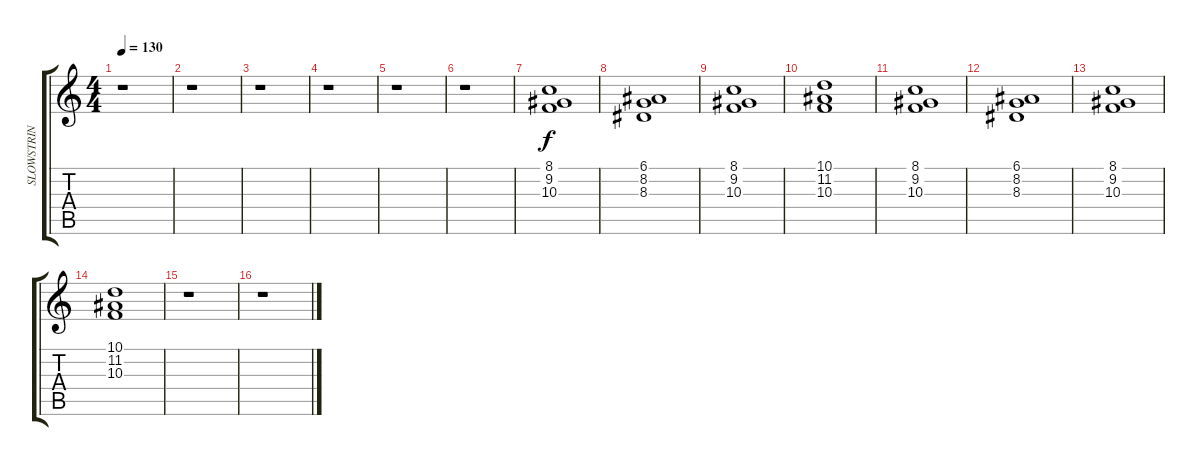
\track ("SLOWSTRIN" "SLOWSTRIN") {instrument stringensemble2}
\staff {score tabs}
\tuning (E4 B3 G3 D3 A2 E2) {hide}
\ts (4 4)
\tempo 130
\clef g2
\ks c
r.1{dy f} |
r.1 |
r.1 |
r.1 |
r.1 |
r.1 |
(8.1 9.2 10.3).1 |
(6.1 8.2 8.3).1 |
(8.1 9.2 10.3).1 |
(10.1 11.2 10.3).1 |
(8.1 9.2 10.3).1 |
(6.1 8.2 8.3).1 |
(8.1 9.2 10.3).1 |
(10.1 11.2 10.3).1 |
r.1 |
r.1
